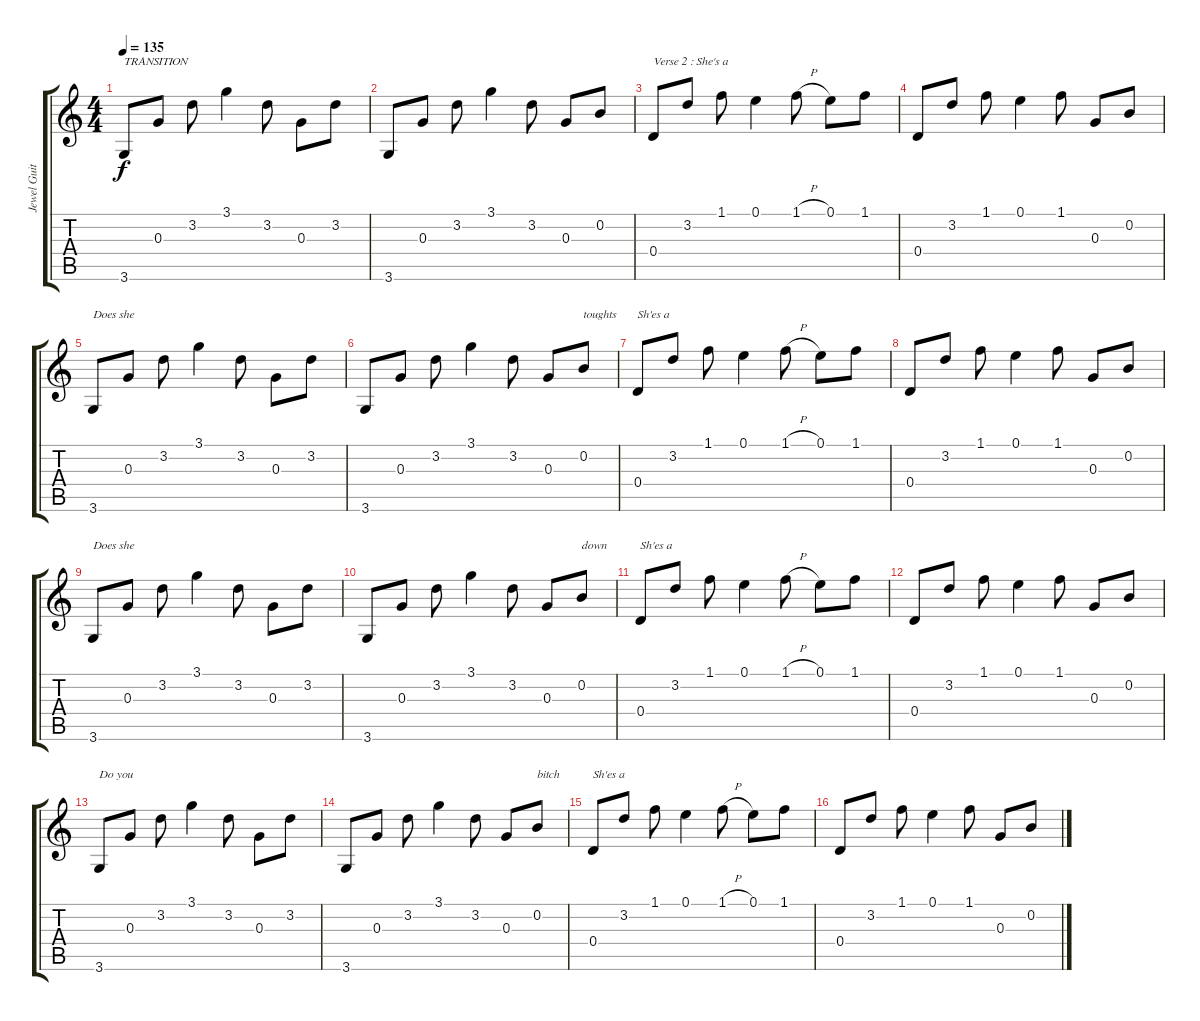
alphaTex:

\track ("Jewel Guitar" "Jewel Guit") {instrument acousticguitarsteel}
\staff {score tabs}
\tuning (E4 B3 G3 D3 A2 E2) {hide}
\ts (4 4)
\tempo 135
\clef g2
\ks c
3.6.8{txt "TRANSITION" dy f} 0.3.8 3.2.8 3.1.4 3.2.8 0.3.8 3.2.8 |
3.6.8 0.3.8 3.2.8 3.1.4 3.2.8 0.3.8 0.2.8 |
0.4.8{txt "Verse 2 : She's a"} 3.2.8 1.1.8 0.1.4 1.1{h}.8 0.1.8 1.1.8 |
0.4.8 3.2.8 1.1.8 0.1.4 1.1.8 0.3.8 0.2.8 |
3.6.8{txt "Does she"} 0.3.8 3.2.8 3.1.4 3.2.8 0.3.8 3.2.8 |
3.6.8 0.3.8 3.2.8 3.1.4 3.2.8 0.3.8 0.2.8{txt "toughts"} |
0.4.8{txt "Sh'es a"} 3.2.8 1.1.8 0.1.4 1.1{h}.8 0.1.8 1.1.8 |
0.4.8 3.2.8 1.1.8 0.1.4 1.1.8 0.3.8 0.2.8 |
3.6.8{txt "Does she"} 0.3.8 3.2.8 3.1.4 3.2.8 0.3.8 3.2.8 |
3.6.8 0.3.8 3.2.8 3.1.4 3.2.8 0.3.8 0.2.8{txt "down"} |
0.4.8{txt "Sh'es a"} 3.2.8 1.1.8 0.1.4 1.1{h}.8 0.1.8 1.1.8 |
0.4.8 3.2.8 1.1.8 0.1.4 1.1.8 0.3.8 0.2.8 |
3.6.8{txt "Do you"} 0.3.8 3.2.8 3.1.4 3.2.8 0.3.8 3.2.8 |
3.6.8 0.3.8 3.2.8 3.1.4 3.2.8 0.3.8 0.2.8{txt "bitch"} |
0.4.8{txt "Sh'es a"} 3.2.8 1.1.8 0.1.4 1.1{h}.8 0.1.8 1.1.8 |
0.4.8 3.2.8 1.1.8 0.1.4 1.1.8 0.3.8 0.2.8
